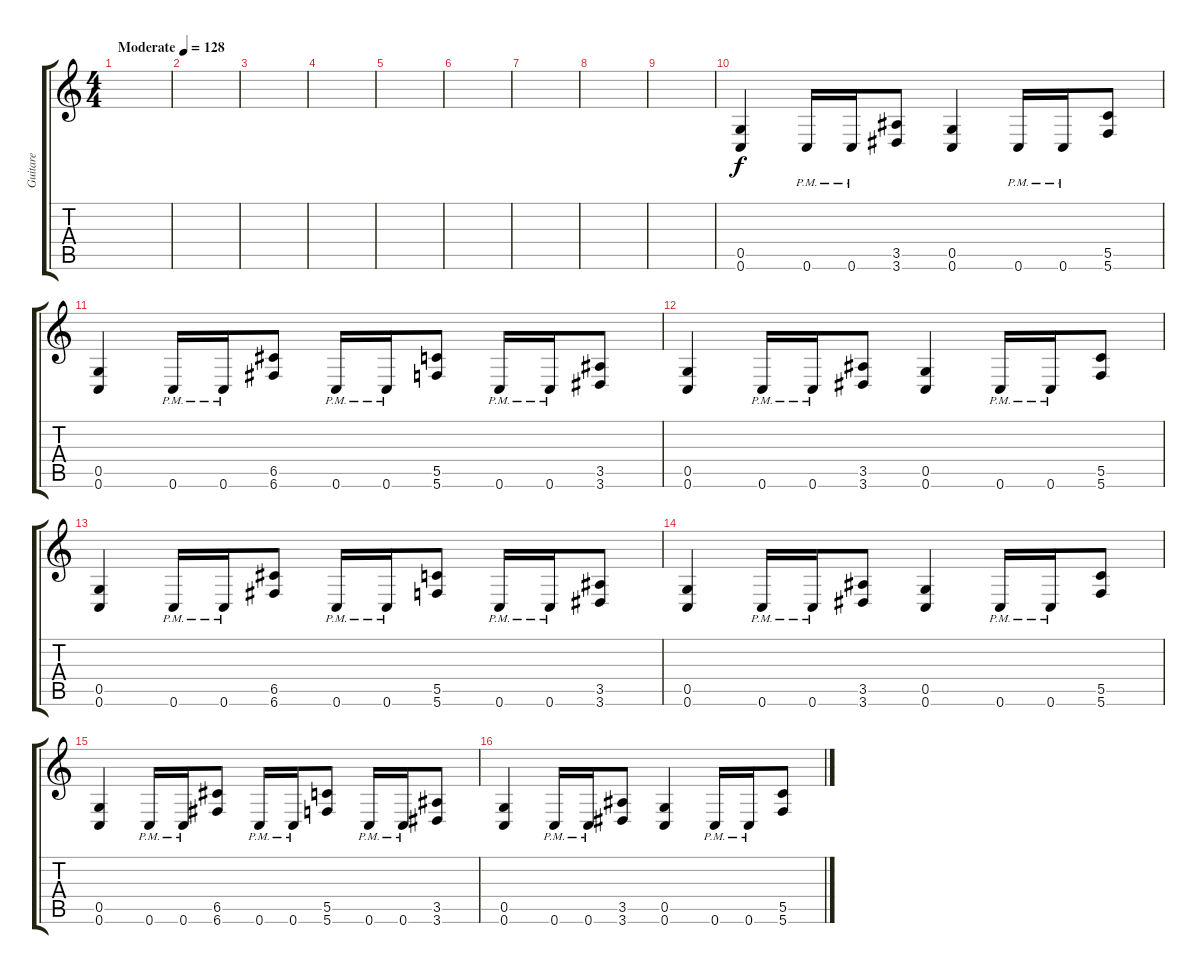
\track ("Guitare" "Guitare") {instrument distortionguitar}
\staff {score tabs}
\tuning (D4 A3 F3 C3 G2 C2) {hide}
\ts (4 4)
\tempo (128 "Moderate")
\clef g2
\ks c
|
|
|
|
|
|
|
|
|
(0.5 0.6).4 0.6{pm}.16 0.6{pm}.16 (3.5 3.6).8 (0.5 0.6).4 0.6{pm}.16 0.6{pm}.16 (5.5 5.6).8 |
(0.5 0.6).4 0.6{pm}.16 0.6{pm}.16 (6.5 6.6).8 0.6{pm}.16 0.6{pm}.16 (5.5 5.6).8 0.6{pm}.16 0.6{pm}.16 (3.5 3.6).8 |
(0.5 0.6).4 0.6{pm}.16 0.6{pm}.16 (3.5 3.6).8 (0.5 0.6).4 0.6{pm}.16 0.6{pm}.16 (5.5 5.6).8 |
(0.5 0.6).4 0.6{pm}.16 0.6{pm}.16 (6.5 6.6).8 0.6{pm}.16 0.6{pm}.16 (5.5 5.6).8 0.6{pm}.16 0.6{pm}.16 (3.5 3.6).8 |
(0.5 0.6).4 0.6{pm}.16 0.6{pm}.16 (3.5 3.6).8 (0.5 0.6).4 0.6{pm}.16 0.6{pm}.16 (5.5 5.6).8 |
(0.5 0.6).4 0.6{pm}.16 0.6{pm}.16 (6.5 6.6).8 0.6{pm}.16 0.6{pm}.16 (5.5 5.6).8 0.6{pm}.16 0.6{pm}.16 (3.5 3.6).8 |
(0.5 0.6).4 0.6{pm}.16 0.6{pm}.16 (3.5 3.6).8 (0.5 0.6).4 0.6{pm}.16 0.6{pm}.16 (5.5 5.6).8
